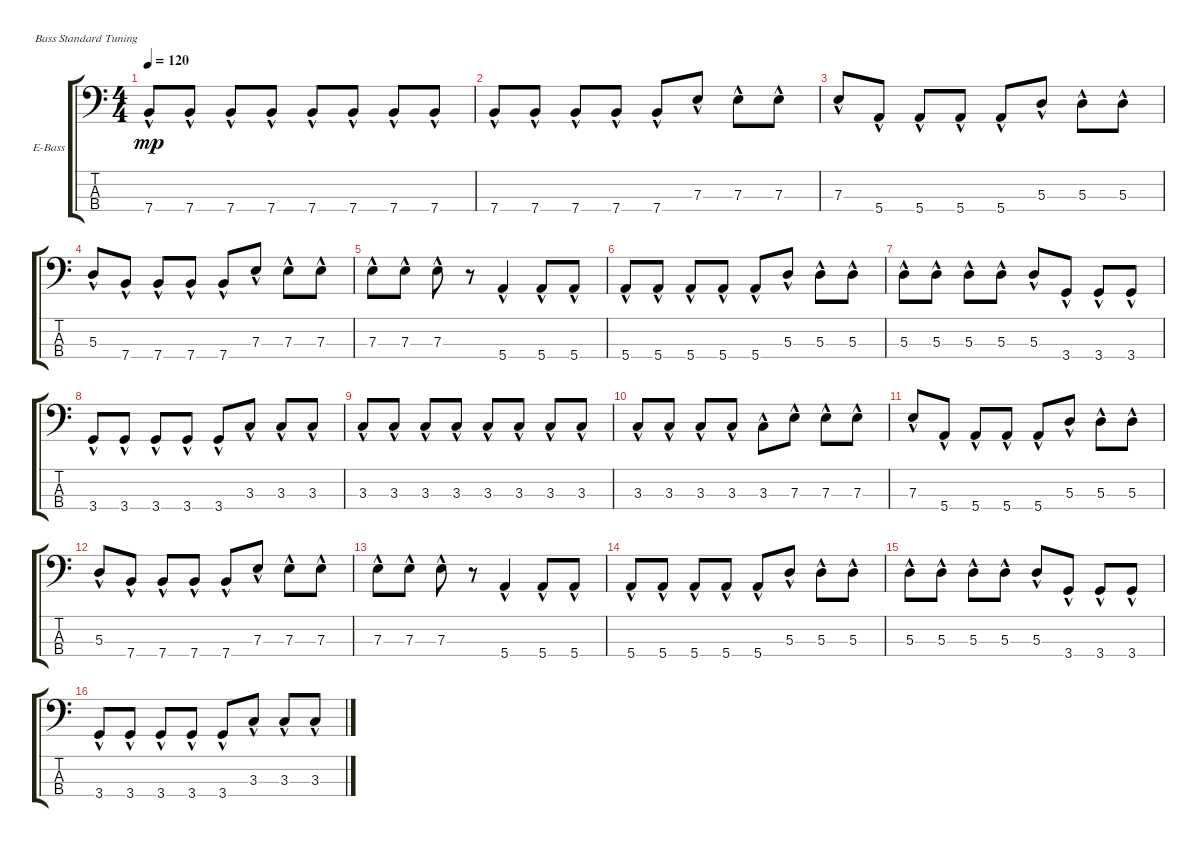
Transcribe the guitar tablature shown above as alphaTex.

\defaultSystemsLayout 4
\bracketExtendMode groupsimilarinstruments
\firstSystemTrackNameOrientation horizontal
\otherSystemsTrackNameOrientation horizontal
\track ("Electric Bass" "E-Bass") {instrument electricbassfinger}
\staff {score tabs}
\tuning (G2 D2 A1 E1)
\ts (4 4)
\tempo 120
\clef f4
\ks c
7.4{hac}.8{dy mp} 7.4{hac}.8 7.4{hac}.8 7.4{hac}.8 7.4{hac}.8 7.4{hac}.8 7.4{hac}.8 7.4{hac}.8 |
7.4{hac}.8 7.4{hac}.8 7.4{hac}.8 7.4{hac}.8 7.4{hac}.8 7.3{hac}.8 7.3{hac}.8 7.3{hac}.8 |
7.3{hac}.8 5.4{hac}.8 5.4{hac}.8 5.4{hac}.8 5.4{hac}.8 5.3{hac}.8 5.3{hac}.8 5.3{hac}.8 |
5.3{hac}.8 7.4{hac}.8 7.4{hac}.8 7.4{hac}.8 7.4{hac}.8 7.3{hac}.8 7.3{hac}.8 7.3{hac}.8 |
7.3{hac}.8 7.3{hac}.8 7.3{hac}.8 r.8 5.4{hac}.4 5.4{hac}.8 5.4{hac}.8 |
5.4{hac}.8 5.4{hac}.8 5.4{hac}.8 5.4{hac}.8 5.4{hac}.8 5.3{hac}.8 5.3{hac}.8 5.3{hac}.8 |
5.3{hac}.8 5.3{hac}.8 5.3{hac}.8 5.3{hac}.8 5.3{hac}.8 3.4{hac}.8 3.4{hac}.8 3.4{hac}.8 |
3.4{hac}.8 3.4{hac}.8 3.4{hac}.8 3.4{hac}.8 3.4{hac}.8 3.3{hac}.8 3.3{hac}.8 3.3{hac}.8 |
3.3{hac}.8 3.3{hac}.8 3.3{hac}.8 3.3{hac}.8 3.3{hac}.8 3.3{hac}.8 3.3{hac}.8 3.3{hac}.8 |
3.3{hac}.8 3.3{hac}.8 3.3{hac}.8 3.3{hac}.8 3.3{hac}.8 7.3{hac}.8 7.3{hac}.8 7.3{hac}.8 |
7.3{hac}.8 5.4{hac}.8 5.4{hac}.8 5.4{hac}.8 5.4{hac}.8 5.3{hac}.8 5.3{hac}.8 5.3{hac}.8 |
5.3{hac}.8 7.4{hac}.8 7.4{hac}.8 7.4{hac}.8 7.4{hac}.8 7.3{hac}.8 7.3{hac}.8 7.3{hac}.8 |
7.3{hac}.8 7.3{hac}.8 7.3{hac}.8 r.8 5.4{hac}.4 5.4{hac}.8 5.4{hac}.8 |
5.4{hac}.8 5.4{hac}.8 5.4{hac}.8 5.4{hac}.8 5.4{hac}.8 5.3{hac}.8 5.3{hac}.8 5.3{hac}.8 |
5.3{hac}.8 5.3{hac}.8 5.3{hac}.8 5.3{hac}.8 5.3{hac}.8 3.4{hac}.8 3.4{hac}.8 3.4{hac}.8 |
3.4{hac}.8 3.4{hac}.8 3.4{hac}.8 3.4{hac}.8 3.4{hac}.8 3.3{hac}.8 3.3{hac}.8 3.3{hac}.8
